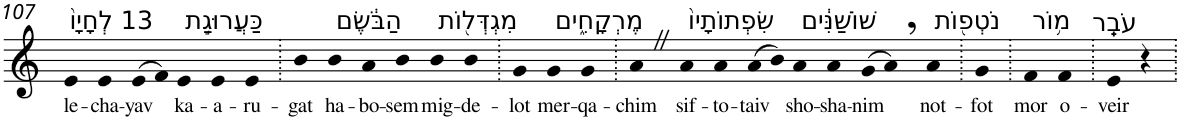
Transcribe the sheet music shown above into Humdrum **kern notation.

**kern	**text
*part1	*part1
*staff1	*staff1
*I"Piano	*
*I'Pno	*
!!LO:PB:g=z
*clefG2	*
*k[]	*
=107	=107
!LO:TX:a:t=13 לְחָיָו֙	!
!	!LO:LY:b
4e	le-
!	!LO:LY:b
4e	-cha-
!	!LO:LY:b
(>8e	-yav
8f)	.
!LO:TX:a:t=כַּעֲרוּגַ֣ת	!
!	!LO:LY:b
4e	ka-
!	!LO:LY:b
4e	-a-
!	!LO:LY:b
4e	-ru-
=108.	=108.
!	!LO:LY:b
4b	-gat
!LO:TX:a:t=הַבֹּ֔שֶׂם	!
!	!LO:LY:b
4b	ha-
!	!LO:LY:b
4a	-bo-
!	!LO:LY:b
4b	-sem
!LO:TX:a:t=מִגְדְּל֖וֹת	!
!	!LO:LY:b
4b	mig-
!	!LO:LY:b
4b	-de-
=109.	=109.
!	!LO:LY:b
4g	-lot
!LO:TX:a:t=מֶרְקָחִ֑ים	!
!	!LO:LY:b
4g	mer-
!	!LO:LY:b
4g	-qa-
=110.	=110.
!	!LO:LY:b
4aZ	-chim
!LO:TX:a:t=שִׂפְתוֹתָיו֙	!
!	!LO:LY:b
4a	sif-
!	!LO:LY:b
4a	-to-
!	!LO:LY:b
(>8a	-taiv
8b)	.
!LO:TX:a:t=שׁוֹשַׁנִּ֔ים	!
!	!LO:LY:b
4a	sho-
!	!LO:LY:b
4a	-sha-
!	!LO:LY:b
(>8g	-nim
8a,)	.
!LO:TX:a:t=נֹטְפ֖וֹת	!
!	!LO:LY:b
4a	not-
=111.	=111.
!	!LO:LY:b
4g	-fot
=112.	=112.
!LO:TX:a:t=מ֥וֹר	!
!	!LO:LY:b
4f	mor
!LO:TX:a:t=עֹבֵֽר	!
!	!LO:LY:b
4f	o-
=113.	=113.
!	!LO:LY:b
4e	-veir
4r	.
=.	=.
*-	*-
